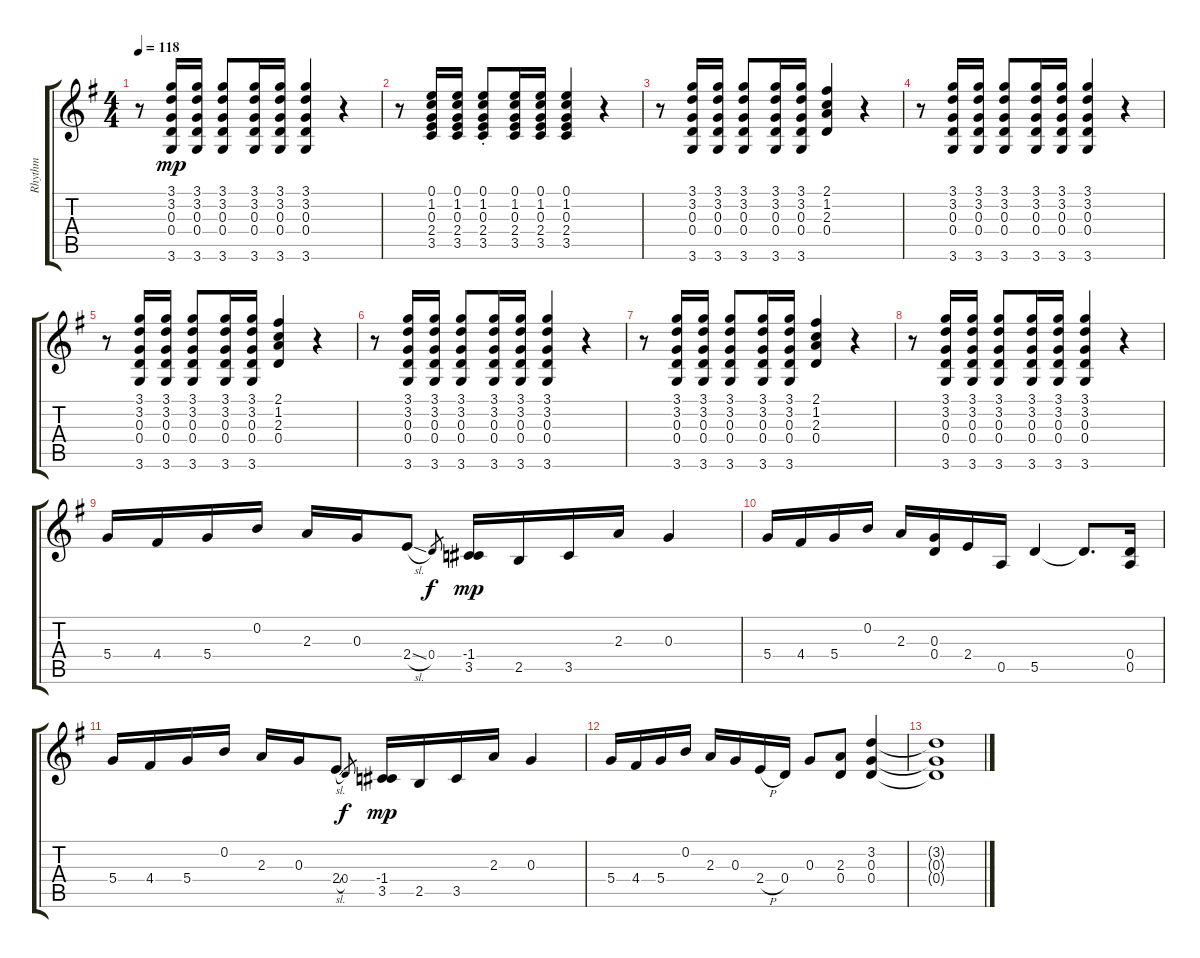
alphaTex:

\track ("Rhythm" "Rhythm") {instrument electricguitarclean}
\staff {score tabs}
\tuning (E4 B3 G3 D3 A2 E2) {hide}
\ts (4 4)
\tempo 118
\clef g2
\ks g
r.8{dy mp} (3.1 3.2 0.3 0.4 3.6).16 (3.1 3.2 0.3 0.4 3.6).16 (3.1 3.2 0.3 0.4 3.6).8 (3.1 3.2 0.3 0.4 3.6).16 (3.1 3.2 0.3 0.4 3.6).16 (3.1 3.2 0.3 0.4 3.6).4 r.4 |
r.8 (0.1 1.2 0.3 2.4 3.5).16 (0.1 1.2 0.3 2.4 3.5).16 (0.1{st} 1.2{st} 0.3{st} 2.4{st} 3.5{st}).8 (0.1 1.2 0.3 2.4 3.5).16 (0.1 1.2 0.3 2.4 3.5).16 (0.1 1.2 0.3 2.4 3.5).4 r.4 |
r.8 (3.1 3.2 0.3 0.4 3.6).16 (3.1 3.2 0.3 0.4 3.6).16 (3.1 3.2 0.3 0.4 3.6).8 (3.1 3.2 0.3 0.4 3.6).16 (3.1 3.2 0.3 0.4 3.6).16 (2.1 1.2 2.3 0.4).4 r.4 |
r.8 (3.1 3.2 0.3 0.4 3.6).16 (3.1 3.2 0.3 0.4 3.6).16 (3.1 3.2 0.3 0.4 3.6).8 (3.1 3.2 0.3 0.4 3.6).16 (3.1 3.2 0.3 0.4 3.6).16 (3.1 3.2 0.3 0.4 3.6).4 r.4 |
r.8 (3.1 3.2 0.3 0.4 3.6).16 (3.1 3.2 0.3 0.4 3.6).16 (3.1 3.2 0.3 0.4 3.6).8 (3.1 3.2 0.3 0.4 3.6).16 (3.1 3.2 0.3 0.4 3.6).16 (2.1 1.2 2.3 0.4).4 r.4 |
r.8 (3.1 3.2 0.3 0.4 3.6).16 (3.1 3.2 0.3 0.4 3.6).16 (3.1 3.2 0.3 0.4 3.6).8 (3.1 3.2 0.3 0.4 3.6).16 (3.1 3.2 0.3 0.4 3.6).16 (3.1 3.2 0.3 0.4 3.6).4 r.4 |
r.8 (3.1 3.2 0.3 0.4 3.6).16 (3.1 3.2 0.3 0.4 3.6).16 (3.1 3.2 0.3 0.4 3.6).8 (3.1 3.2 0.3 0.4 3.6).16 (3.1 3.2 0.3 0.4 3.6).16 (2.1 1.2 2.3 0.4).4 r.4 |
r.8 (3.1 3.2 0.3 0.4 3.6).16 (3.1 3.2 0.3 0.4 3.6).16 (3.1 3.2 0.3 0.4 3.6).8 (3.1 3.2 0.3 0.4 3.6).16 (3.1 3.2 0.3 0.4 3.6).16 (3.1 3.2 0.3 0.4 3.6).4 r.4 |
5.4.16 4.4.16 5.4.16 0.2.16 2.3.16 0.3.16 2.4{sl}.8 0.4.8{gr dy f} (-1.4 3.5).16{dy mp} 2.5.16 3.5.16 2.3.16 0.3.4 |
5.4.16 4.4.16 5.4.16 0.2.16 2.3.16 (0.3 0.4).16 2.4.16 0.5.16 5.5.4 5.5{t}.8{d} (0.4 0.5).16 |
5.4.16 4.4.16 5.4.16 0.2.16 2.3.16 0.3.16 2.4{sl}.8 0.4.8{gr dy f} (-1.4 3.5).16{dy mp} 2.5.16 3.5.16 2.3.16 0.3.4 |
5.4.16 4.4.16 5.4.16 0.2.16 2.3.16 0.3.16 2.4{h}.16 0.4.16 0.3.8 (2.3 0.4).8 (3.2 0.3 0.4).4 |
(3.2{t} 0.3{t} 0.4{t}).1
